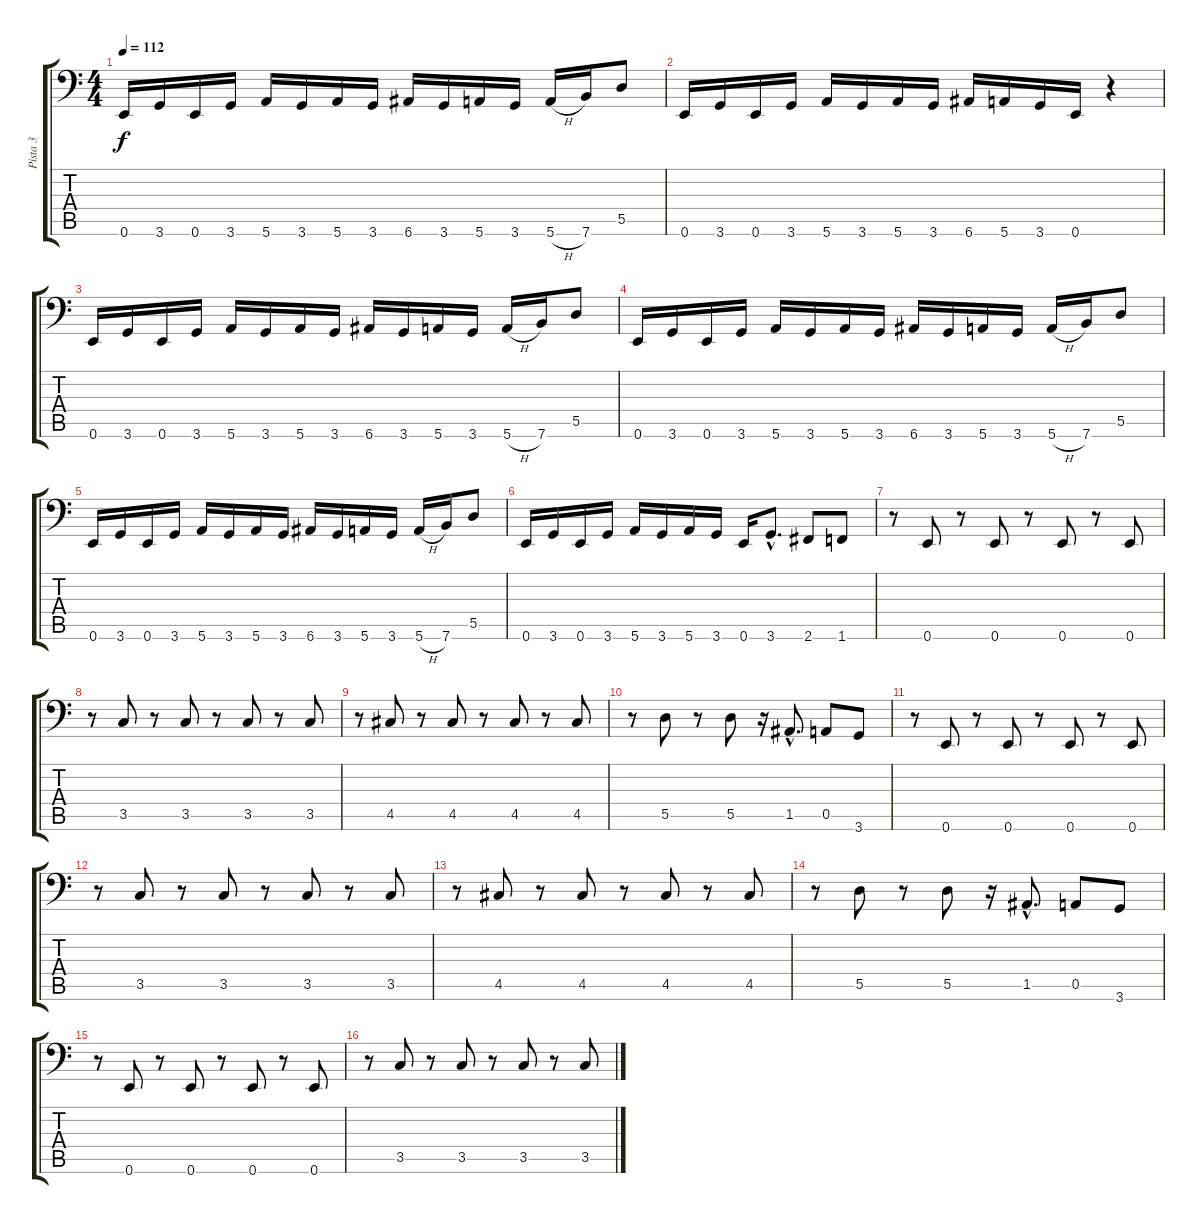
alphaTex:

\track ("Pista 3" "Pista 3") {instrument electricbasspick}
\staff {score tabs}
\tuning (E3 B2 G2 D2 A1 E1) {hide}
\ts (4 4)
\tempo 112
\clef f4
\ks c
0.6.16{dy f} 3.6.16 0.6.16 3.6.16 5.6.16 3.6.16 5.6.16 3.6.16 6.6.16 3.6.16 5.6.16 3.6.16 5.6{h}.16 7.6.16 5.5.8 |
0.6.16 3.6.16 0.6.16 3.6.16 5.6.16 3.6.16 5.6.16 3.6.16 6.6.16 5.6.16 3.6.16 0.6.16 r.4 |
0.6.16 3.6.16 0.6.16 3.6.16 5.6.16 3.6.16 5.6.16 3.6.16 6.6.16 3.6.16 5.6.16 3.6.16 5.6{h}.16 7.6.16 5.5.8 |
0.6.16 3.6.16 0.6.16 3.6.16 5.6.16 3.6.16 5.6.16 3.6.16 6.6.16 3.6.16 5.6.16 3.6.16 5.6{h}.16 7.6.16 5.5.8 |
0.6.16 3.6.16 0.6.16 3.6.16 5.6.16 3.6.16 5.6.16 3.6.16 6.6.16 3.6.16 5.6.16 3.6.16 5.6{h}.16 7.6.16 5.5.8 |
0.6.16 3.6.16 0.6.16 3.6.16 5.6.16 3.6.16 5.6.16 3.6.16 0.6.16 3.6{hac}.8{d} 2.6.8 1.6.8 |
r.8 0.6.8 r.8 0.6.8 r.8 0.6.8 r.8 0.6.8 |
r.8 3.5.8 r.8 3.5.8 r.8 3.5.8 r.8 3.5.8 |
r.8 4.5.8 r.8 4.5.8 r.8 4.5.8 r.8 4.5.8 |
r.8 5.5.8 r.8 5.5.8 r.16 1.5{hac}.8{d} 0.5.8 3.6.8 |
r.8 0.6.8 r.8 0.6.8 r.8 0.6.8 r.8 0.6.8 |
r.8 3.5.8 r.8 3.5.8 r.8 3.5.8 r.8 3.5.8 |
r.8 4.5.8 r.8 4.5.8 r.8 4.5.8 r.8 4.5.8 |
r.8 5.5.8 r.8 5.5.8 r.16 1.5{hac}.8{d} 0.5.8 3.6.8 |
r.8 0.6.8 r.8 0.6.8 r.8 0.6.8 r.8 0.6.8 |
r.8 3.5.8 r.8 3.5.8 r.8 3.5.8 r.8 3.5.8
